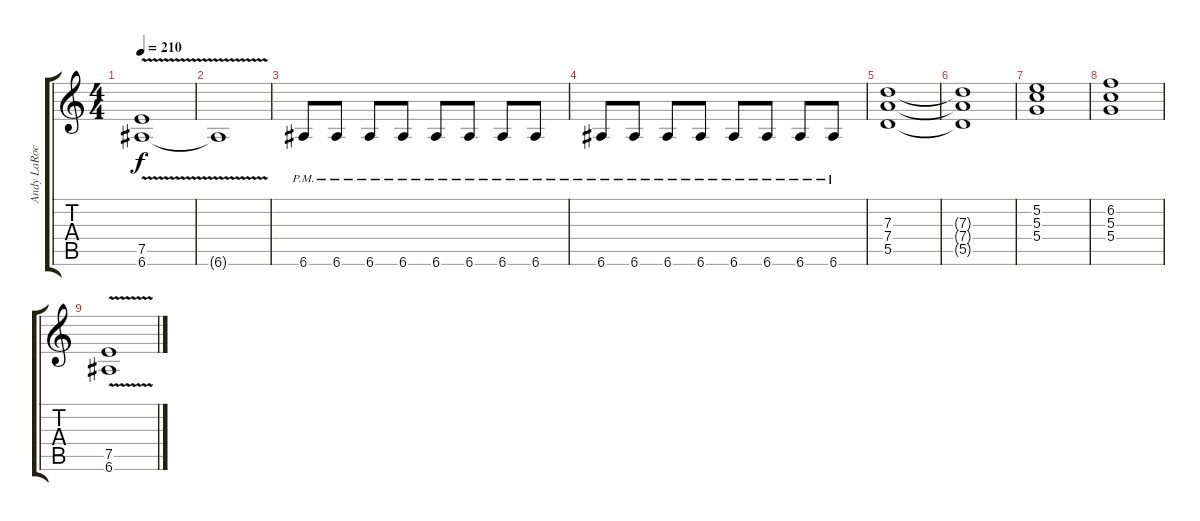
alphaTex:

\track ("Andy LaRocque" "Andy LaRoc") {instrument distortionguitar}
\staff {score tabs}
\tuning (E4 B3 G3 D3 A2 E2) {hide}
\ts (4 4)
\tempo 210
\clef g2
\ks c
(7.5 6.6{v}).1{dy f} |
6.6{t}.1 |
6.6{pm}.8 6.6{pm}.8 6.6{pm}.8 6.6{pm}.8 6.6{pm}.8 6.6{pm}.8 6.6{pm}.8 6.6{pm}.8 |
6.6{pm}.8 6.6{pm}.8 6.6{pm}.8 6.6{pm}.8 6.6{pm}.8 6.6{pm}.8 6.6{pm}.8 6.6{pm}.8 |
(7.3 7.4 5.5).1 |
(7.3{t} 7.4{t} 5.5{t}).1 |
(5.2 5.3 5.4).1 |
(6.2 5.3 5.4).1 |
(7.5 6.6{v}).1
